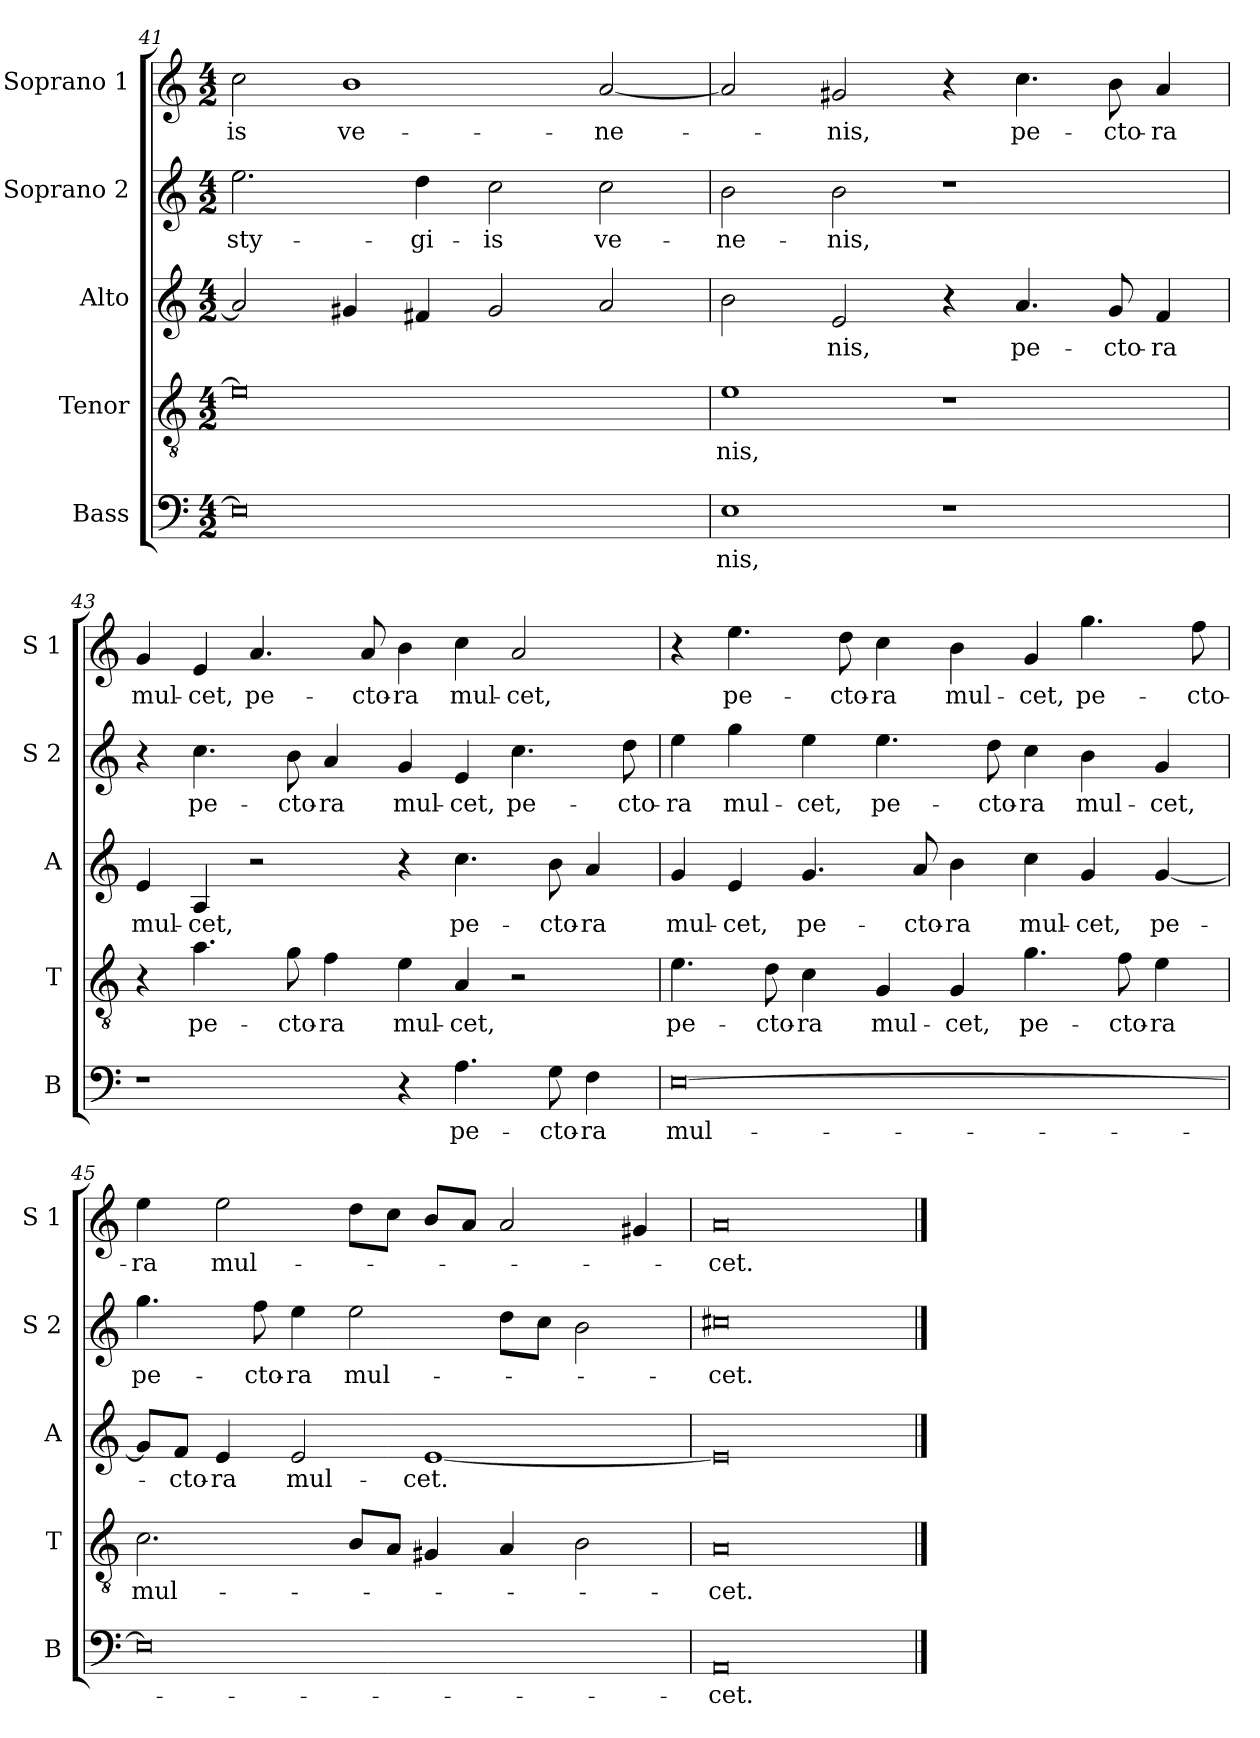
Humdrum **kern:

**kern	**text	**kern	**text	**kern	**text	**kern	**text	**kern	**text
*part5	*part5	*part4	*part4	*part3	*part3	*part2	*part2	*part1	*part1
*staff5	*staff5	*staff4	*staff4	*staff3	*staff3	*staff2	*staff2	*staff1	*staff1
*I"Bass	*	*I"Tenor	*	*I"Alto	*	*I"Soprano 2	*	*I"Soprano 1	*
*I'B	*	*I'T	*	*I'A	*	*I'S 2	*	*I'S 1	*
!!LO:PB:g=z
*clefF4	*	*clefGv2	*	*clefG2	*	*clefG2	*	*clefG2	*
*k[]	*	*k[]	*	*k[]	*	*k[]	*	*k[]	*
*C:	*	*C:	*	*C:	*	*C:	*	*C:	*
*M4/2	*	*M4/2	*	*M4/2	*	*M4/2	*	*M4/2	*
=41	=41	=41	=41	=41	=41	=41	=41	=41	=41
!	!	!	!	!	!	!	!LO:LY:b	!	!LO:LY:b
0E]	.	0e]	.	2a/]	.	2.ee\	sty-	2cc\	-is
!	!	!	!	!	!	!	!	!	!LO:LY:b
.	.	.	.	4g#X/	.	.	.	1b	ve-
!	!	!	!	!	!	!	!LO:LY:b	!	!
.	.	.	.	4f#X/	.	4dd\	-gi-	.	.
!	!	!	!	!	!	!	!LO:LY:b	!	!
.	.	.	.	2g#/	.	2cc\	-is	.	.
!	!	!	!	!	!	!	!LO:LY:b	!	!LO:LY:b
.	.	.	.	2a/	.	2cc\	ve-	[2a/	-ne-
=42	=42	=42	=42	=42	=42	=42	=42	=42	=42
!	!LO:LY:b	!	!LO:LY:b	!	!	!	!LO:LY:b	!	!
1E	-nis,	1e	-nis,	2b\	.	2b\	-ne-	2a/]	.
!	!	!	!	!	!LO:LY:b	!	!LO:LY:b	!	!LO:LY:b
.	.	.	.	2e/	-nis,	2b\	-nis,	2g#X/	-nis,
1r	.	1r	.	4r	.	1r	.	4r	.
!	!	!	!	!	!LO:LY:b	!	!	!	!LO:LY:b
.	.	.	.	4.a/	pe-	.	.	4.cc\	pe-
!	!	!	!	!	!LO:LY:b	!	!	!	!LO:LY:b
.	.	.	.	8g/	-cto-	.	.	8b\	-cto-
!	!	!	!	!	!LO:LY:b	!	!	!	!LO:LY:b
.	.	.	.	4f/	-ra	.	.	4a/	-ra
=43	=43	=43	=43	=43	=43	=43	=43	=43	=43
!	!	!	!	!	!LO:LY:b	!	!	!	!LO:LY:b
1r	.	4r	.	4e/	mul-	4r	.	4g/	mul-
!	!	!	!LO:LY:b	!	!LO:LY:b	!	!LO:LY:b	!	!LO:LY:b
.	.	4.a\	pe-	4A/	-cet,	4.cc\	pe-	4e/	-cet,
!	!	!	!	!	!	!	!	!	!LO:LY:b
.	.	.	.	2r	.	.	.	4.a/	pe-
!	!	!	!LO:LY:b	!	!	!	!LO:LY:b	!	!
.	.	8g\	-cto-	.	.	8b\	-cto-	.	.
!	!	!	!LO:LY:b	!	!	!	!LO:LY:b	!	!
.	.	4f\	-ra	.	.	4a/	-ra	.	.
!	!	!	!	!	!	!	!	!	!LO:LY:b
.	.	.	.	.	.	.	.	8a/	-cto-
!	!	!	!LO:LY:b	!	!	!	!LO:LY:b	!	!LO:LY:b
4r	.	4e\	mul-	4r	.	4g/	mul-	4b\	-ra
!	!LO:LY:b	!	!LO:LY:b	!	!LO:LY:b	!	!LO:LY:b	!	!LO:LY:b
4.A\	pe-	4A/	-cet,	4.cc\	pe-	4e/	-cet,	4cc\	mul-
!	!	!	!	!	!	!	!LO:LY:b	!	!LO:LY:b
.	.	2r	.	.	.	4.cc\	pe-	2a/	-cet,
!	!LO:LY:b	!	!	!	!LO:LY:b	!	!	!	!
8G\	-cto-	.	.	8b\	-cto-	.	.	.	.
!	!LO:LY:b	!	!	!	!LO:LY:b	!	!	!	!
4F\	-ra	.	.	4a/	-ra	.	.	.	.
!	!	!	!	!	!	!	!LO:LY:b	!	!
.	.	.	.	.	.	8dd\	-cto-	.	.
!!LO:LB:g=z
=44	=44	=44	=44	=44	=44	=44	=44	=44	=44
!	!LO:LY:b	!	!LO:LY:b	!	!LO:LY:b	!	!LO:LY:b	!	!
[0E	mul-	4.e\	pe-	4g/	mul-	4ee\	-ra	4r	.
!	!	!	!	!	!LO:LY:b	!	!LO:LY:b	!	!LO:LY:b
.	.	.	.	4e/	-cet,	4gg\	mul-	4.ee\	pe-
!	!	!	!LO:LY:b	!	!	!	!	!	!
.	.	8d\	-cto-	.	.	.	.	.	.
!	!	!	!LO:LY:b	!	!LO:LY:b	!	!LO:LY:b	!	!
.	.	4c\	-ra	4.g/	pe-	4ee\	-cet,	.	.
!	!	!	!	!	!	!	!	!	!LO:LY:b
.	.	.	.	.	.	.	.	8dd\	-cto-
!	!	!	!LO:LY:b	!	!	!	!LO:LY:b	!	!LO:LY:b
.	.	4G/	mul-	.	.	4.ee\	pe-	4cc\	-ra
!	!	!	!	!	!LO:LY:b	!	!	!	!
.	.	.	.	8a/	-cto-	.	.	.	.
!	!	!	!LO:LY:b	!	!LO:LY:b	!	!	!	!LO:LY:b
.	.	4G/	-cet,	4b\	-ra	.	.	4b\	mul-
!	!	!	!	!	!	!	!LO:LY:b	!	!
.	.	.	.	.	.	8dd\	-cto-	.	.
!	!	!	!LO:LY:b	!	!LO:LY:b	!	!LO:LY:b	!	!LO:LY:b
.	.	4.g\	pe-	4cc\	mul-	4cc\	-ra	4g/	-cet,
!	!	!	!	!	!LO:LY:b	!	!LO:LY:b	!	!LO:LY:b
.	.	.	.	4g/	-cet,	4b\	mul-	4.gg\	pe-
!	!	!	!LO:LY:b	!	!	!	!	!	!
.	.	8f\	-cto-	.	.	.	.	.	.
!	!	!	!LO:LY:b	!	!LO:LY:b	!	!LO:LY:b	!	!
.	.	4e\	-ra	[4g/	pe-	4g/	-cet,	.	.
!	!	!	!	!	!	!	!	!	!LO:LY:b
.	.	.	.	.	.	.	.	8ff\	-cto-
=45	=45	=45	=45	=45	=45	=45	=45	=45	=45
!	!	!	!LO:LY:b	!	!	!	!LO:LY:b	!	!LO:LY:b
0E]	.	2.c\	mul-	8g/L]	.	4.gg\	pe-	4ee\	-ra
!	!	!	!	!	!LO:LY:b	!	!	!	!
.	.	.	.	8f/J	-cto-	.	.	.	.
!	!	!	!	!	!LO:LY:b	!	!	!	!LO:LY:b
.	.	.	.	4e/	-ra	.	.	2ee\	mul-
!	!	!	!	!	!	!	!LO:LY:b	!	!
.	.	.	.	.	.	8ff\	-cto-	.	.
!	!	!	!	!	!LO:LY:b	!	!LO:LY:b	!	!
.	.	.	.	2e/	mul-	4ee\	-ra	.	.
!	!	!	!	!	!	!	!LO:LY:b	!	!
.	.	8B/L	.	.	.	2ee\	mul-	8dd\L	.
.	.	8A/J	.	.	.	.	.	8cc\J	.
!	!	!	!	!	!LO:LY:b	!	!	!	!
.	.	4G#X/	.	[1e	-cet.	.	.	8b/L	.
.	.	.	.	.	.	.	.	8a/J	.
.	.	4A/	.	.	.	8dd\L	.	2a/	.
.	.	.	.	.	.	8cc\J	.	.	.
.	.	2B\	.	.	.	2b\	.	.	.
.	.	.	.	.	.	.	.	4g#X/	.
=46	=46	=46	=46	=46	=46	=46	=46	=46	=46
!	!LO:LY:b	!	!LO:LY:b	!	!	!	!LO:LY:b	!	!LO:LY:b
0AA	-cet.	0A	-cet.	0e]	.	0cc#X	-cet.	0a	-cet.
==	==	==	==	==	==	==	==	==	==
*-	*-	*-	*-	*-	*-	*-	*-	*-	*-
